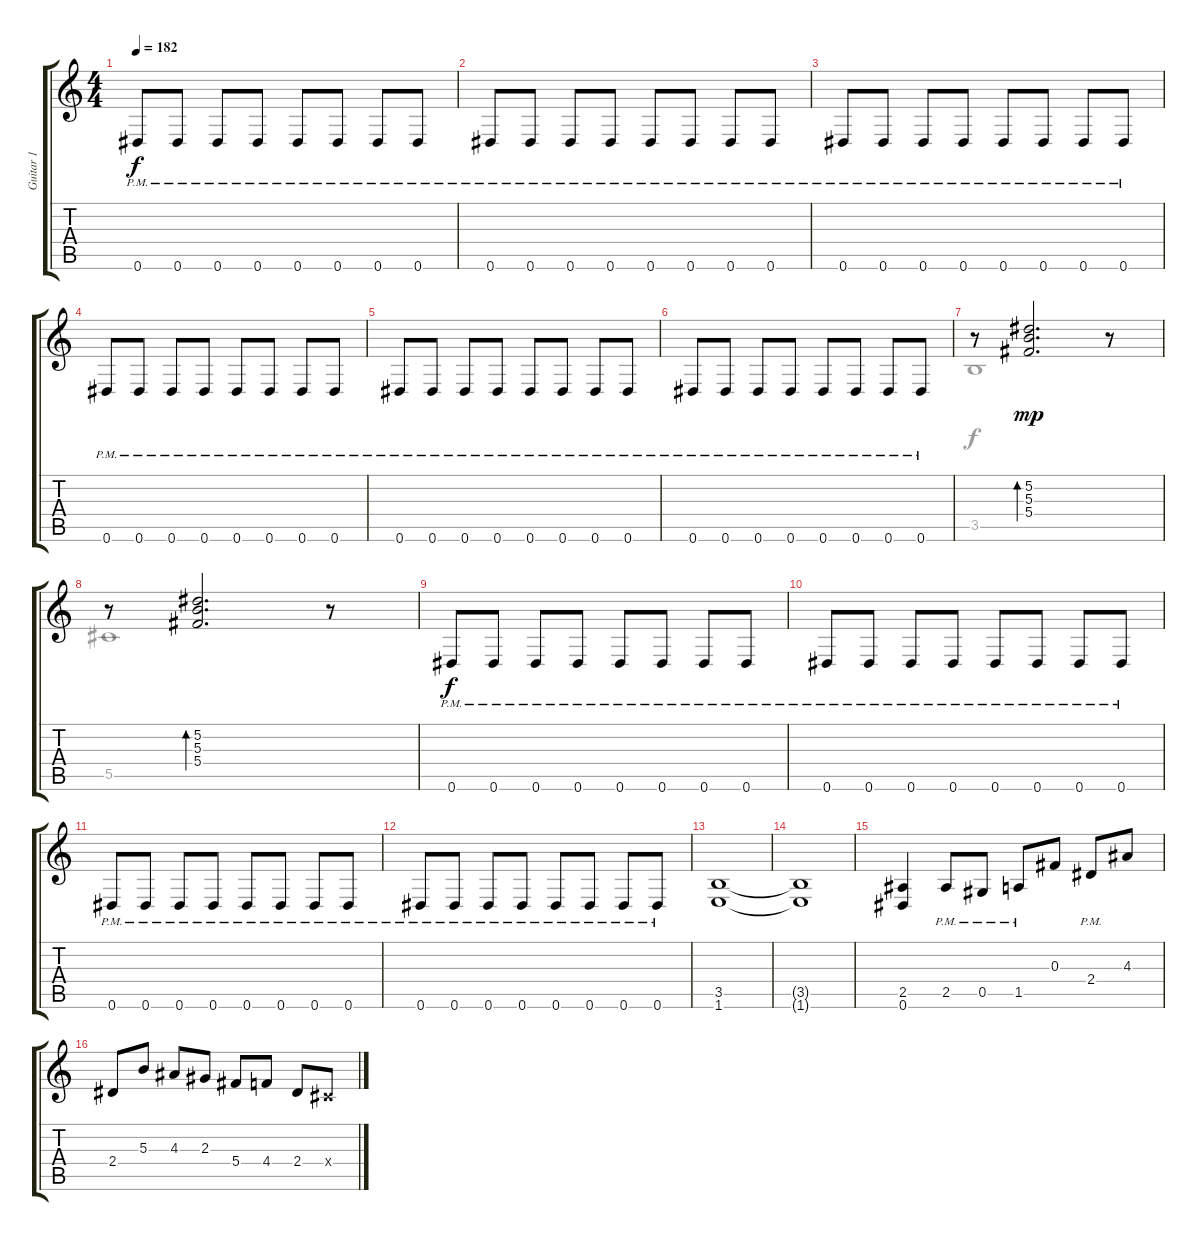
\track ("Guitar 1" "Guitar 1") {instrument overdrivenguitar}
\staff {score tabs}
\tuning (Eb4 Bb3 Gb3 Db3 Ab2 Eb2) {hide}
\voice
\ts (4 4)
\tempo 182
\clef g2
\ks c
0.6{pm}.8{dy f} 0.6{pm}.8 0.6{pm}.8 0.6{pm}.8 0.6{pm}.8 0.6{pm}.8 0.6{pm}.8 0.6{pm}.8 |
0.6{pm}.8 0.6{pm}.8 0.6{pm}.8 0.6{pm}.8 0.6{pm}.8 0.6{pm}.8 0.6{pm}.8 0.6{pm}.8 |
0.6{pm}.8 0.6{pm}.8 0.6{pm}.8 0.6{pm}.8 0.6{pm}.8 0.6{pm}.8 0.6{pm}.8 0.6{pm}.8 |
0.6{pm}.8 0.6{pm}.8 0.6{pm}.8 0.6{pm}.8 0.6{pm}.8 0.6{pm}.8 0.6{pm}.8 0.6{pm}.8 |
0.6{pm}.8 0.6{pm}.8 0.6{pm}.8 0.6{pm}.8 0.6{pm}.8 0.6{pm}.8 0.6{pm}.8 0.6{pm}.8 |
0.6{pm}.8 0.6{pm}.8 0.6{pm}.8 0.6{pm}.8 0.6{pm}.8 0.6{pm}.8 0.6{pm}.8 0.6{pm}.8 |
r.8 (5.2 5.3 5.4).2{d bd 30 dy mp} r.8 |
r.8 (5.2 5.3 5.4).2{d bd 30} r.8 |
0.6{pm}.8{dy f} 0.6{pm}.8 0.6{pm}.8 0.6{pm}.8 0.6{pm}.8 0.6{pm}.8 0.6{pm}.8 0.6{pm}.8 |
0.6{pm}.8 0.6{pm}.8 0.6{pm}.8 0.6{pm}.8 0.6{pm}.8 0.6{pm}.8 0.6{pm}.8 0.6{pm}.8 |
0.6{pm}.8 0.6{pm}.8 0.6{pm}.8 0.6{pm}.8 0.6{pm}.8 0.6{pm}.8 0.6{pm}.8 0.6{pm}.8 |
0.6{pm}.8 0.6{pm}.8 0.6{pm}.8 0.6{pm}.8 0.6{pm}.8 0.6{pm}.8 0.6{pm}.8 0.6{pm}.8 |
(3.5 1.6).1 |
(3.5{t} 1.6{t}).1 |
(2.5 0.6).4 2.5{pm}.8 0.5{pm}.8 1.5{pm}.8 0.3.8 2.4{pm}.8 4.3.8 |
2.4.8 5.3.8 4.3.8 2.3.8 5.4.8 4.4.8 2.4.8 0.4{x}.8
\voice
\clef g2
\ottava regular
\simile none
\ks c
|
|
|
|
|
|
3.5.1 |
5.5.1 |
|
|
|
|
|
|
|
